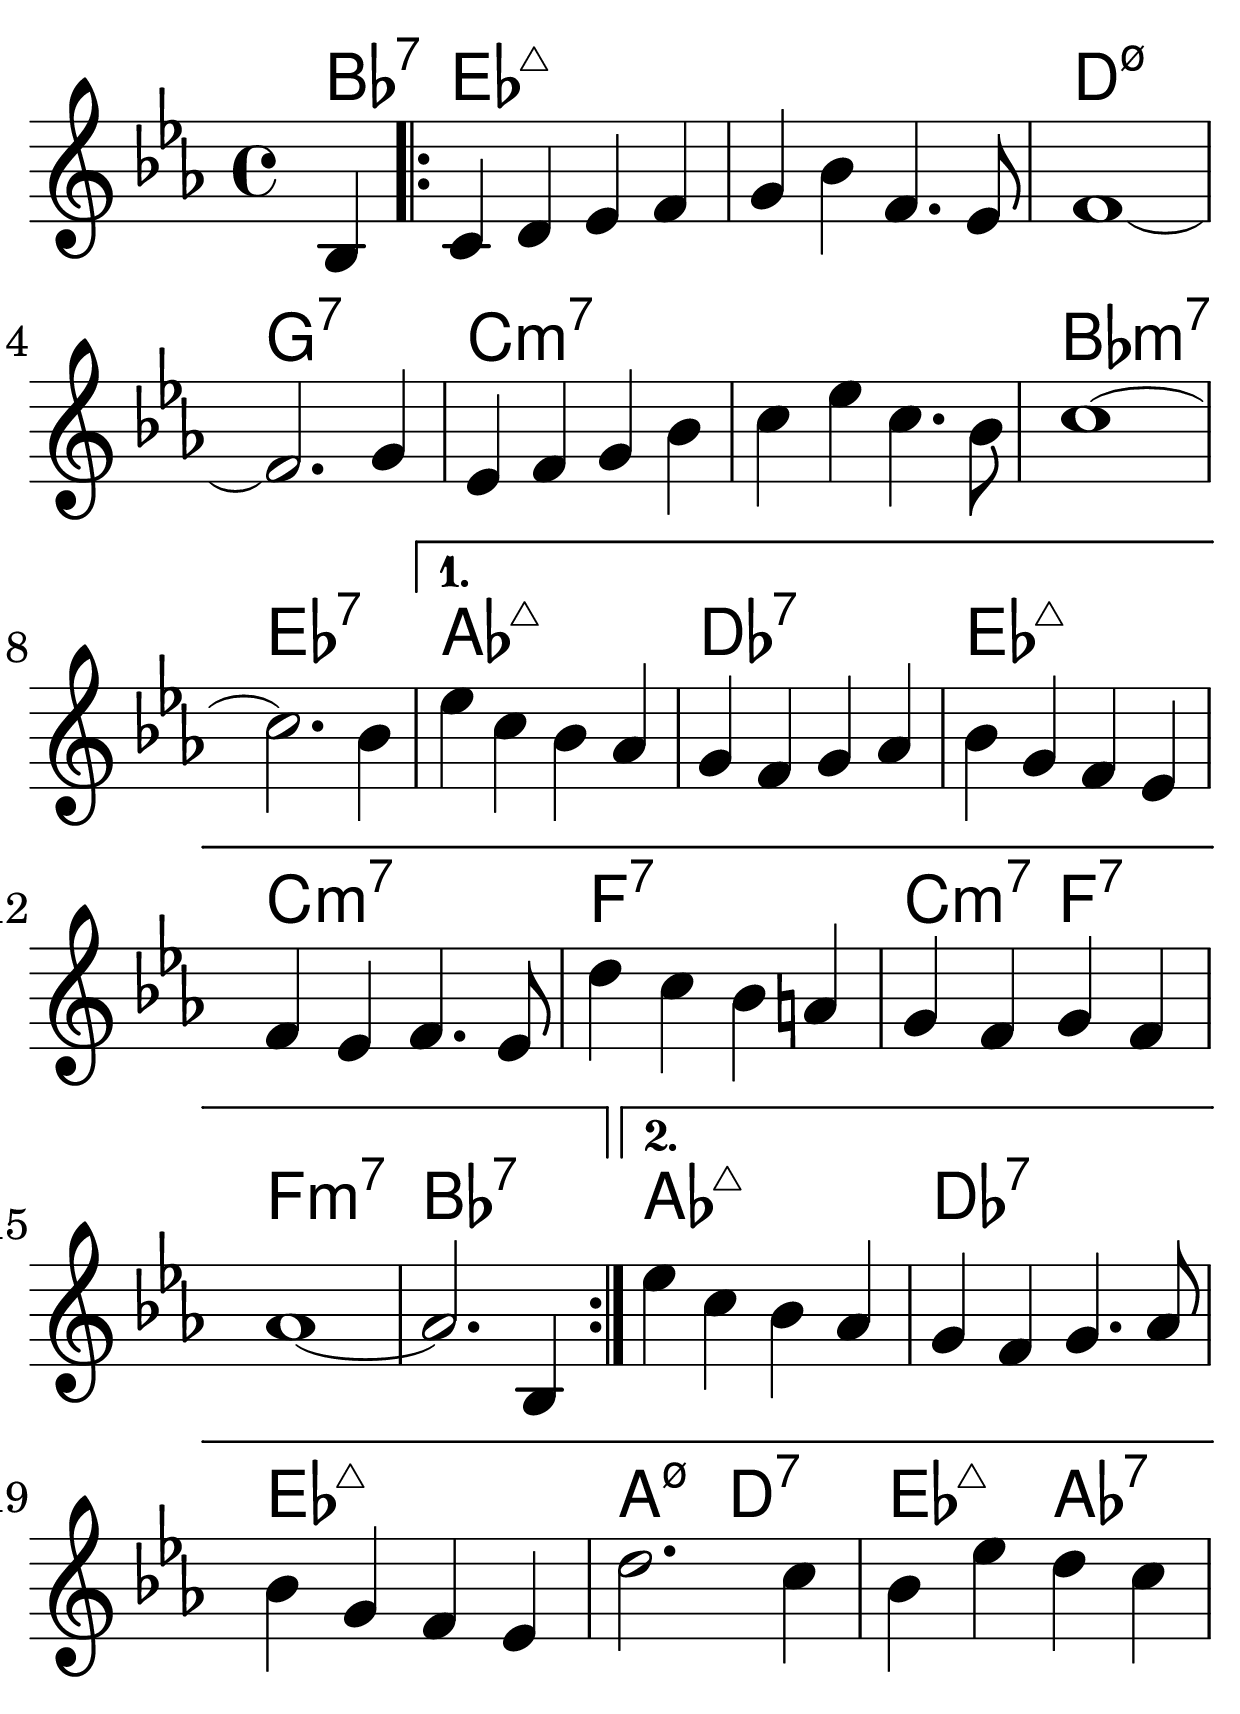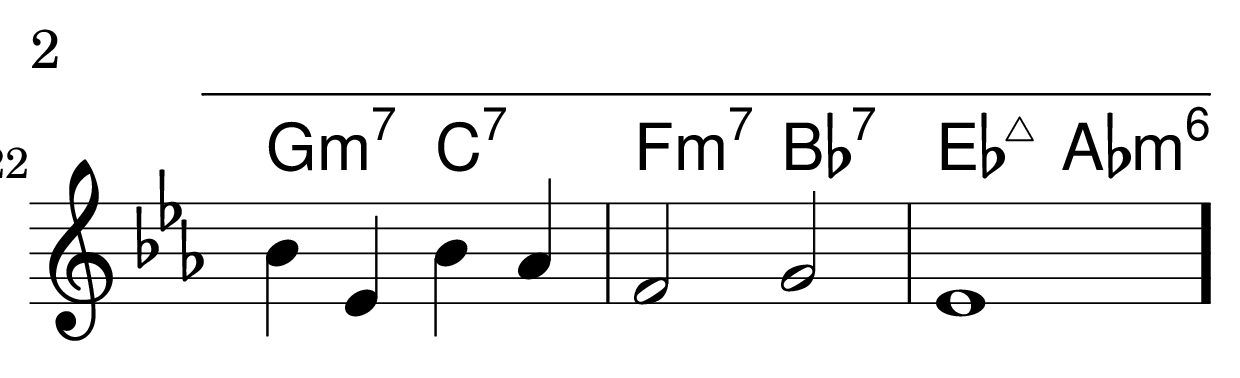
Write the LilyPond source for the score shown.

\version "2.24.1"

\include "page.ly"
\include "swing.ly"

\header {
  title = "There Will Never Be Another You"
  composer = "Harry Warren"
}

count_in = \new DrumStaff {
  \time 3/4
  \drummode
  {
    cl4 cl  cl
  }
}

music = \new Staff \with { midiInstrument = "tenor sax" } {
  \time 4/4
  \key c \major
  {
    {
      \relative c''
      {
        % ------+-------|-------+-------|-------+-------|-------+-------|
        \partial 4                                      g4              |
      }
    }
    {
      \relative c''
      \repeat volta 2
      {

        % ------+-------|-------+-------|-------+-------|-------+-------|
        a               b               c               d               |
        e               g               d4.                     c8      |
        d1 ~                                                            |
        d2.                                             e4              |

        % ------+-------|-------+-------|-------+-------|-------+-------|
        c4              d               e               g               |
        a               c               a4.                     g8      |
        a1 ~                                                            |
        a2.                                             g4              |

        \alternative {
          \volta 1 {
            % ------+-------|-------+-------|-------+-------|-------+-------|
            c               a               g               f               |
            e               d               e               f               |
            g               e               d               c               |
            d               c               d4.                     c8      |

            % ------+-------|-------+-------|-------+-------|-------+-------|
            b'4             a               g               fis             |
            e               d               e               d               |
            f1 ~                                                            |
            f2.                                             g,4             |
          }
          \volta 2 {
            % ------+-------|-------+-------|-------+-------|-------+-------|
            c'              a               g               f               |
            e               d               e4.                     f8      |
            g4              e               d               c               |
            b'2.                                            a4              |

            % ------+-------|-------+-------|-------+-------|-------+-------|
            g4              c               b               a               |
            g               c,              g'              f               |
            d2                              e                               |
            c1                                                        \bar "."
          }
        }
      }
    }
  }
}

chord_names = {
  \new ChordNames {
    \chordmode {
      g4:7                    |

      c\breve:7+              |
                              |
      b1:m7.5-                |
      e:7                     |

      a\breve:m7              |
      g1:m7                   |
      c:7                     |

      f:7+                    |
      bes:7                   |
      c:7+                    |
      a:m7                    |

      d:7                     |
      a2:m7       d:7         |
      d1:m7                   |
      g:7                     |

      f:7+                    |
      bes:7                   |
      c:7+                    |
      fis2:m7.5-  b:7         |

      c2:7+       f:7         |
      e:m7        a:7         |
      d:m7        g:7         |
      c:7+        f:m6        |
    }
  }
}

\score {
  \transpose c ees,
  <<
    \chord_names
    \music
  >>

  \layout { }
}

\score {
  \unfoldRepeats
  \applySwing 8 #'(4 3)

  \transpose c ees,
  {
    \count_in
    \music
  }

  \midi {
    \tempo 4 = 190
  }
}
